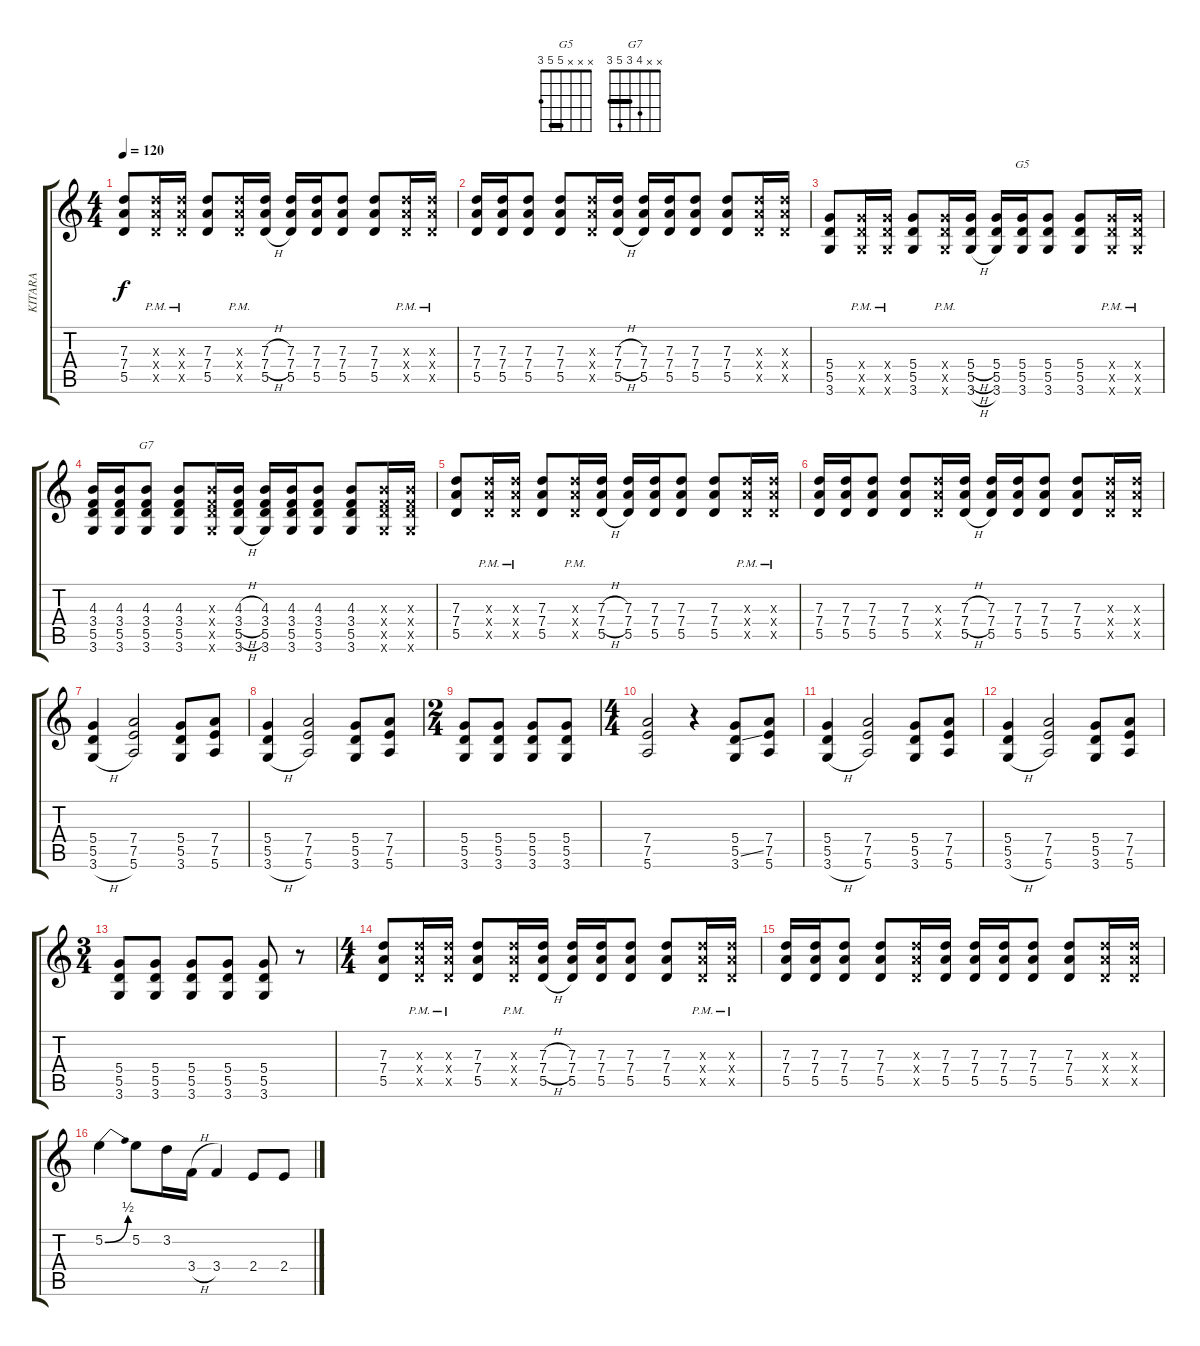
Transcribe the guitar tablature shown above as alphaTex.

\track ("KITARA" "KITARA") {instrument distortionguitar}
\staff {score tabs}
\tuning (E4 B3 G3 D3 A2 E2) {hide}
\chord ("G5" x x x 5 5 3) {barre 5}
\chord ("G7" x x 4 3 5 3) {barre 3}
\ts (4 4)
\tempo 120
\clef g2
\ks c
(7.3 7.4 5.5).8{dy f} (7.3{pm x} 7.4{pm x} 5.5{pm x}).16 (7.3{pm x} 7.4{pm x} 5.5{pm x}).16 (7.3 7.4 5.5).8 (7.3{pm x} 7.4{pm x} 5.5{pm x}).16 (7.3{h} 7.4{h} 5.5{h}).16 (7.3 7.4 5.5).16 (7.3 7.4 5.5).16 (7.3 7.4 5.5).8 (7.3 7.4 5.5).8 (7.3{pm x} 7.4{pm x} 5.5{pm x}).16 (7.3{pm x} 7.4{pm x} 5.5{pm x}).16 |
(7.3 7.4 5.5).16 (7.3 7.4 5.5).16 (7.3 7.4 5.5).8 (7.3 7.4 5.5).8 (7.3{x} 7.4{x} 5.5{x}).16 (7.3{h} 7.4{h} 5.5{h}).16 (7.3 7.4 5.5).16 (7.3 7.4 5.5).16 (7.3 7.4 5.5).8 (7.3 7.4 5.5).8 (7.3{x} 7.4{x} 5.5{x}).16 (7.3{x} 7.4{x} 5.5{x}).16 |
(5.4 5.5 3.6).8 (5.4{pm x} 5.5{pm x} 3.6{x}).16 (5.4{pm x} 5.5{pm x} 3.6{x}).16 (5.4 5.5 3.6).8 (5.4{pm x} 5.5{pm x} 3.6{x}).16 (5.4{h} 5.5{h} 3.6{h}).16 (5.4 5.5 3.6).16 (5.4 5.5 3.6).16{ch "G5"} (5.4 5.5 3.6).8 (5.4 5.5 3.6).8 (5.4{pm x} 5.5{pm x} 3.6{x}).16 (5.4{pm x} 5.5{pm x} 3.6{x}).16 |
(4.3 3.4 5.5 3.6).16 (4.3 3.4 5.5 3.6).16 (4.3 3.4 5.5 3.6).8{ch "G7"} (4.3 3.4 5.5 3.6).8 (4.3{x} 3.4{x} 5.5{x} 3.6{x}).16 (4.3{h} 3.4{h} 5.5{h} 3.6{h}).16 (4.3 3.4 5.5 3.6).16 (4.3 3.4 5.5 3.6).16 (4.3 3.4 5.5 3.6).8 (4.3 3.4 5.5 3.6).8 (4.3{x} 3.4{x} 5.5{x} 3.6{x}).16 (4.3{x} 3.4{x} 5.5{x} 3.6{x}).16 |
(7.3 7.4 5.5).8 (7.3{pm x} 7.4{pm x} 5.5{pm x}).16 (7.3{pm x} 7.4{pm x} 5.5{pm x}).16 (7.3 7.4 5.5).8 (7.3{pm x} 7.4{pm x} 5.5{pm x}).16 (7.3{h} 7.4{h} 5.5{h}).16 (7.3 7.4 5.5).16 (7.3 7.4 5.5).16 (7.3 7.4 5.5).8 (7.3 7.4 5.5).8 (7.3{pm x} 7.4{pm x} 5.5{pm x}).16 (7.3{pm x} 7.4{pm x} 5.5{pm x}).16 |
(7.3 7.4 5.5).16 (7.3 7.4 5.5).16 (7.3 7.4 5.5).8 (7.3 7.4 5.5).8 (7.3{x} 7.4{x} 5.5{x}).16 (7.3{h} 7.4{h} 5.5{h}).16 (7.3 7.4 5.5).16 (7.3 7.4 5.5).16 (7.3 7.4 5.5).8 (7.3 7.4 5.5).8 (7.3{x} 7.4{x} 5.5{x}).16 (7.3{x} 7.4{x} 5.5{x}).16 |
(5.4 5.5 3.6{h}).4 (7.4 7.5 5.6).2 (5.4 5.5 3.6).8 (7.4 7.5 5.6).8 |
(5.4 5.5 3.6{h}).4 (7.4 7.5 5.6).2 (5.4 5.5 3.6).8 (7.4 7.5 5.6).8 |
\ts (2 4)
(5.4 5.5 3.6).8 (5.4 5.5 3.6).8 (5.4 5.5 3.6).8 (5.4 5.5 3.6).8 |
\ts (4 4)
(7.4 7.5 5.6).2 r.4 (5.4 5.5{ss} 3.6).8 (7.4 7.5 5.6).8 |
(5.4 5.5 3.6{h}).4 (7.4 7.5 5.6).2 (5.4 5.5 3.6).8 (7.4 7.5 5.6).8 |
(5.4 5.5 3.6{h}).4 (7.4 7.5 5.6).2 (5.4 5.5 3.6).8 (7.4 7.5 5.6).8 |
\ts (3 4)
(5.4 5.5 3.6).8 (5.4 5.5 3.6).8 (5.4 5.5 3.6).8 (5.4 5.5 3.6).8 (5.4 5.5 3.6).8 r.8 |
\ts (4 4)
(7.3 7.4 5.5).8 (7.3{pm x} 7.4{pm x} 5.5{pm x}).16 (7.3{pm x} 7.4{pm x} 5.5{pm x}).16 (7.3 7.4 5.5).8 (7.3{pm x} 7.4{pm x} 5.5{pm x}).16 (7.3{h} 7.4{h} 5.5{h}).16 (7.3 7.4 5.5).16 (7.3 7.4 5.5).16 (7.3 7.4 5.5).8 (7.3 7.4 5.5).8 (7.3{pm x} 7.4{pm x} 5.5{pm x}).16 (7.3{pm x} 7.4{pm x} 5.5{pm x}).16 |
(7.3 7.4 5.5).16 (7.3 7.4 5.5).16 (7.3 7.4 5.5).8 (7.3 7.4 5.5).8 (7.3{x} 7.4{x} 5.5{x}).16 (7.3 7.4 5.5).16 (7.3 7.4 5.5).16 (7.3 7.4 5.5).16 (7.3 7.4 5.5).8 (7.3 7.4 5.5).8 (7.3{x} 7.4{x} 5.5{x}).16 (7.3{x} 7.4{x} 5.5{x}).16 |
5.2{be (bend 0 0 60 2)}.4 5.2.8 3.2.16 3.4{h}.16 3.4.4 2.4.8 2.4.8
